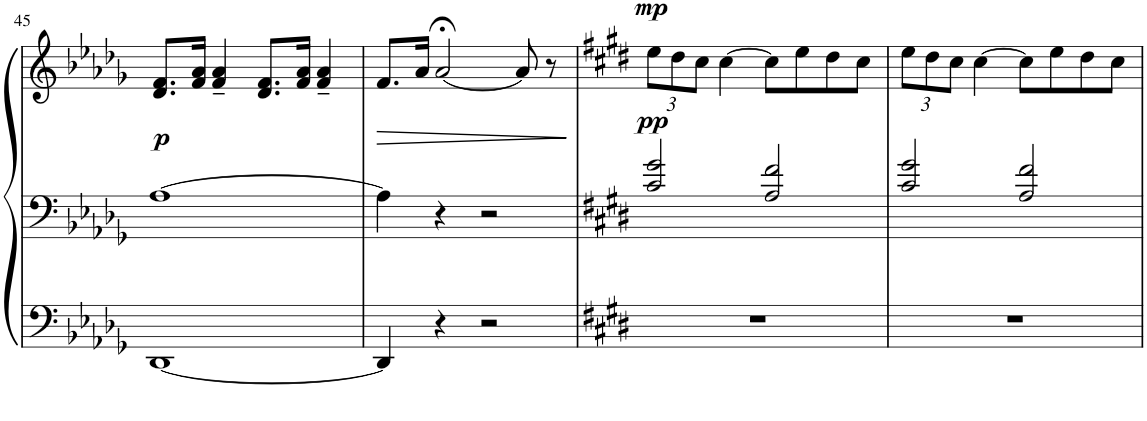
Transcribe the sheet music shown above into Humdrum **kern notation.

**kern	**kern	**kern	**dynam
*part1	*part1	*part1	*part1
*staff3	*staff2	*staff1	*staff1/2/3
*I"Pipe Organ	*	*	*
*I'P Org	*	*	*
!!LO:PB:g=z
*clefF4	*clefF4	*clefG2	*
*k[b-e-a-d-g-]	*k[b-e-a-d-g-]	*k[b-e-a-d-g-]	*
*M4/4	*M4/4	*M4/4	*
*met(c)	*met(c)	*met(c)	*
=45	=45	=45	=45
!	!	!	!LO:DY:a=2
[1DD-	[1A-	8.d-/ 8.f/L	p
.	.	16f/ 16a-/Jk	.
.	.	4f/~ 4a-/~	.
.	.	8.d-/ 8.f/L	.
.	.	16f/ 16a-/Jk	.
.	.	4f/~ 4a-/~	.
=46	=46	=46	=46
!	!	!	!LO:HP:b
4DD-/]	4A-\]	8.f/L	>
.	.	16a-/Jk	.
4r	4r	[2a-;</	.
2r	2r	.	.
.	.	8a-/]	.
.	.	8r	.
.	.	.	]
=47	=47	=47	=47
*k[f#c#g#d#]	*k[f#c#g#d#]	*k[f#c#g#d#]	*
*	*	*Xbrackettup	*
!	!	!	!LO:DY:a=2
!	!	!	!LO:DY:n=1:a
1r	2c#/ 2g#/	12ee\L	pp mp
.	.	12dd#\	.
.	.	12cc#\J	.
.	.	[4cc#\	.
.	2A/ 2f#/	8cc#\L]	.
.	.	8ee\	.
.	.	8dd#\	.
.	.	8cc#\J	.
=48	=48	=48	=48
1r	2c#/ 2g#/	12ee\L	.
.	.	12dd#\	.
.	.	12cc#\J	.
.	.	[4cc#\	.
.	2A/ 2f#/	8cc#\L]	.
.	.	8ee\	.
.	.	8dd#\	.
.	.	8cc#\J	.
=	=	=	=
*-	*-	*-	*-
